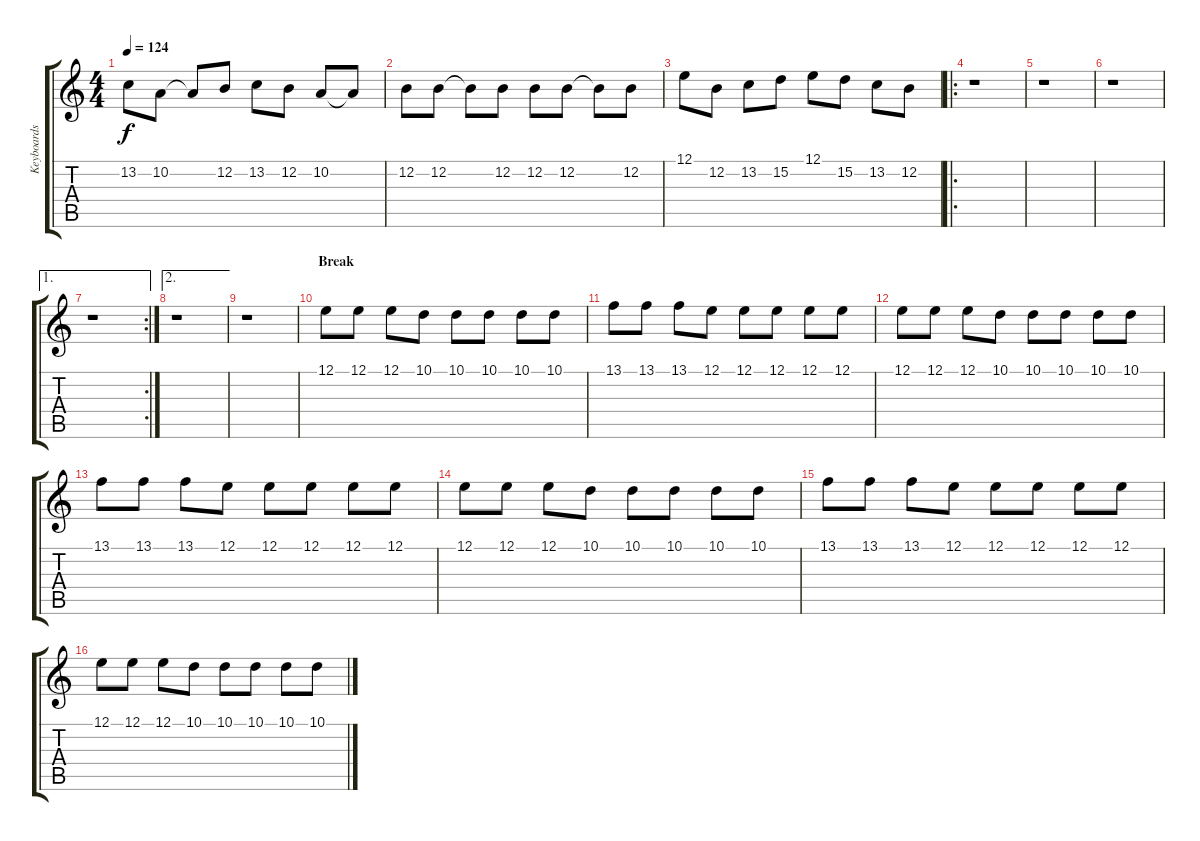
\track ("Keyboards 2" "Keyboards ") {instrument pad3polysynth}
\staff {score tabs}
\tuning (E4 B3 G3 D3 A2 E2) {hide}
\ts (4 4)
\tempo 124
\clef g2
\ks c
13.2.8{dy f} 10.2.8 10.2{t}.8 12.2.8 13.2.8 12.2.8 10.2.8 10.2{t}.8 |
12.2.8 12.2.8 12.2{t}.8 12.2.8 12.2.8 12.2.8 12.2{t}.8 12.2.8 |
12.1.8 12.2.8 13.2.8 15.2.8 12.1.8 15.2.8 13.2.8 12.2.8 |
\ro
r.1 |
r.1 |
r.1 |
\ae 1
\rc 2
r.1 |
\ae 2
r.1 |
r.1 |
\section ("" "Break")
12.1.8{volume 11 instrument pad3polysynth} 12.1.8 12.1.8 10.1.8 10.1.8 10.1.8 10.1.8 10.1.8 |
13.1.8 13.1.8 13.1.8 12.1.8 12.1.8 12.1.8 12.1.8 12.1.8 |
12.1.8 12.1.8 12.1.8 10.1.8 10.1.8 10.1.8 10.1.8 10.1.8 |
13.1.8 13.1.8 13.1.8 12.1.8 12.1.8 12.1.8 12.1.8 12.1.8 |
12.1.8{volume 12 instrument pad3polysynth} 12.1.8 12.1.8 10.1.8 10.1.8 10.1.8 10.1.8 10.1.8 |
13.1.8 13.1.8 13.1.8 12.1.8 12.1.8 12.1.8 12.1.8 12.1.8 |
12.1.8 12.1.8 12.1.8 10.1.8 10.1.8 10.1.8 10.1.8 10.1.8
